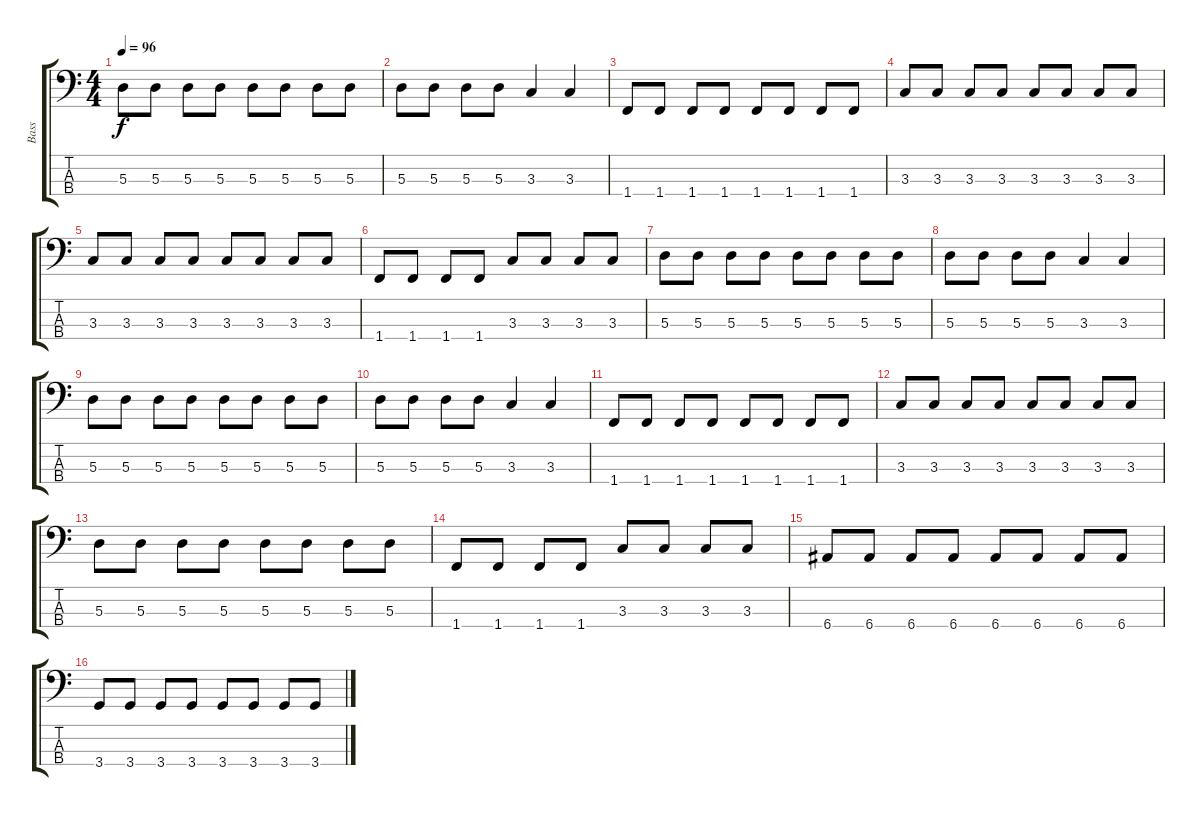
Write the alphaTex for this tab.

\track ("Bass" "Bass") {instrument electricbassfinger}
\staff {score tabs}
\tuning (G2 D2 A1 E1) {hide}
\ts (4 4)
\tempo 96
\clef f4
\ks c
5.3.8{dy f} 5.3.8 5.3.8 5.3.8 5.3.8 5.3.8 5.3.8 5.3.8 |
5.3.8 5.3.8 5.3.8 5.3.8 3.3.4 3.3.4 |
1.4.8 1.4.8 1.4.8 1.4.8 1.4.8 1.4.8 1.4.8 1.4.8 |
3.3.8 3.3.8 3.3.8 3.3.8 3.3.8 3.3.8 3.3.8 3.3.8 |
3.3.8 3.3.8 3.3.8 3.3.8 3.3.8 3.3.8 3.3.8 3.3.8 |
1.4.8 1.4.8 1.4.8 1.4.8 3.3.8 3.3.8 3.3.8 3.3.8 |
5.3.8 5.3.8 5.3.8 5.3.8 5.3.8 5.3.8 5.3.8 5.3.8 |
5.3.8 5.3.8 5.3.8 5.3.8 3.3.4 3.3.4 |
5.3.8 5.3.8 5.3.8 5.3.8 5.3.8 5.3.8 5.3.8 5.3.8 |
5.3.8 5.3.8 5.3.8 5.3.8 3.3.4 3.3.4 |
1.4.8 1.4.8 1.4.8 1.4.8 1.4.8 1.4.8 1.4.8 1.4.8 |
3.3.8 3.3.8 3.3.8 3.3.8 3.3.8 3.3.8 3.3.8 3.3.8 |
5.3.8 5.3.8 5.3.8 5.3.8 5.3.8 5.3.8 5.3.8 5.3.8 |
1.4.8 1.4.8 1.4.8 1.4.8 3.3.8 3.3.8 3.3.8 3.3.8 |
6.4.8 6.4.8 6.4.8 6.4.8 6.4.8 6.4.8 6.4.8 6.4.8 |
3.4.8 3.4.8 3.4.8 3.4.8 3.4.8 3.4.8 3.4.8 3.4.8
